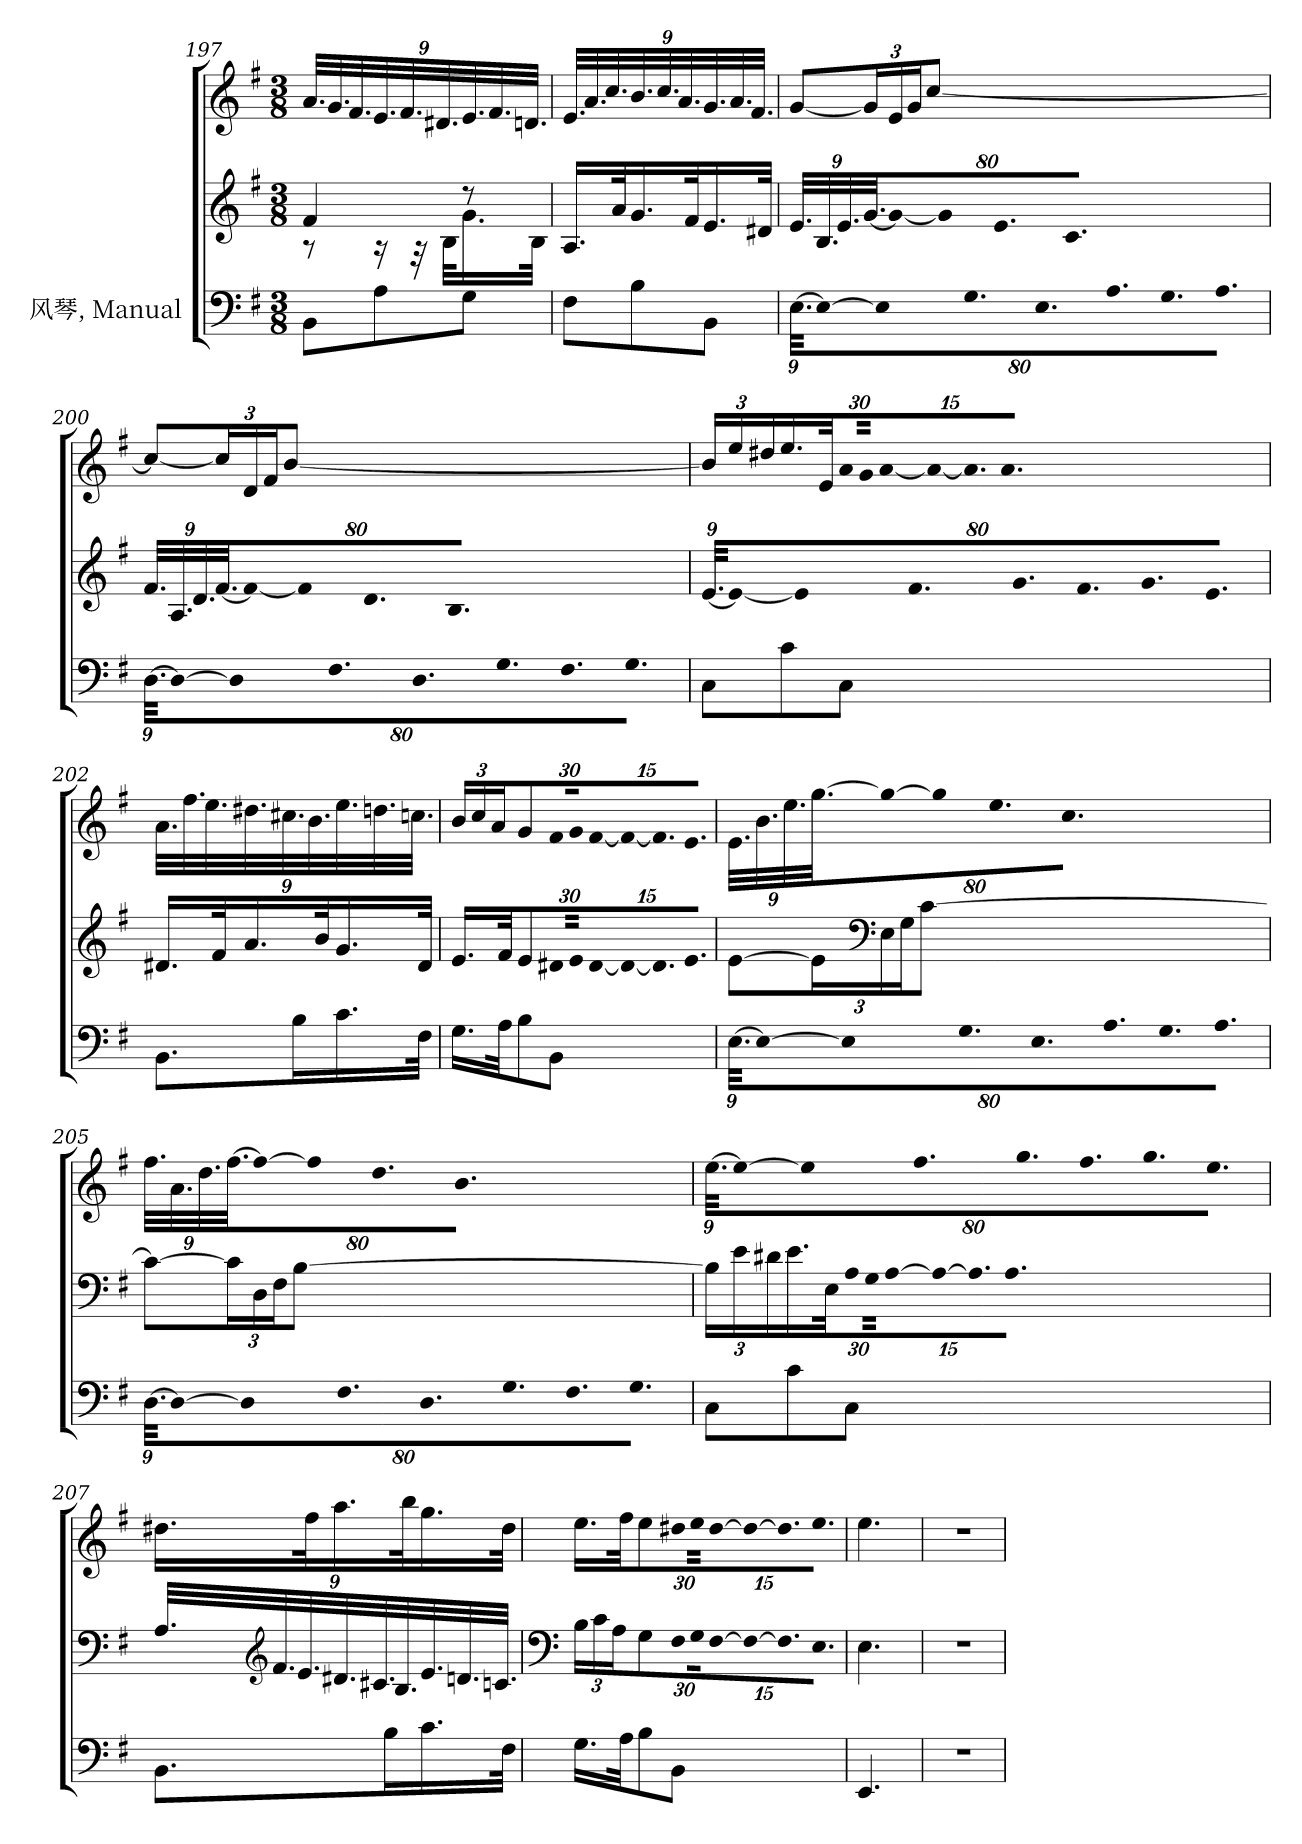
**kern	**kern	**kern
*part1	*part1	*part1
*staff3	*staff2	*staff1
*I"风琴, Manual	*	*
*clefF4	*clefG2	*clefG2
*k[f#]	*k[f#]	*k[f#]
*M3/8	*M3/8	*M3/8
=197	=197	=197
*	*^	*
*	*	*	*Xbrackettup
8BB\L	4f#/	8r	36.a/LLL
.	.	.	36.g/
.	.	.	36.f#/
8A\	.	16r	36.e/
.	.	.	36.f#/
.	.	32r	.
.	.	.	36.d#X/
.	.	32B\KLL	.
8G\J	8r	16.g\	36.e/
.	.	.	36.f#/
.	.	.	36.dn/JJJ
.	.	32B\JJk	.
*	*v	*v	*
=198	=198	=198
8F#\L	16.A/LL	36.e/LLL
.	.	36.a/
.	.	36.cc/
.	32a/K	.
8B\	16.g/	36.b/
.	.	36.cc/
.	.	36.a/
.	32f#/K	.
8BB\J	16.e/	36.g/
.	.	36.a/
.	.	36.f#/JJJ
.	32d#X/JJk	.
!!LO:LB:g=z
=199	=199	=199
*Xbrackettup	*Xbrackettup	*
[36.E\KKL	36.e/LLL	[8g/L
!LO:N:vis=8	!	!
640%71E\_	36.B/	.
.	36.e/	.
.	[36.g/JJ	24g/L]
!LO:N:vis=64	!	!
640%9E\KLL]	.	.
!	!LO:N:vis=8	!
36.G\	640%71g/_	24e/
36.E\	.	24g/J
36.A\	.	[8cc/J
!	!LO:N:vis=64	!
.	640%9g/KLL]	.
36.G\	36.e/	.
36.A\JJJ	36.c/JJJ	.
=200	=200	=200
[36.D\KKL	36.f#/LLL	8cc/L_
!LO:N:vis=8	!	!
640%71D\_	36.A/	.
.	36.d/	.
.	[36.f#/JJ	24cc/L]
!LO:N:vis=64	!	!
640%9D\KLL]	.	.
!	!LO:N:vis=8	!
36.F#\	640%71f#/_	24d/
36.D\	.	24f#/J
36.G\	.	[8b/J
!	!LO:N:vis=64	!
.	640%9f#/KLL]	.
36.F#\	36.d/	.
36.G\JJJ	36.B/JJJ	.
=201	=201	=201
8C\L	[36.e/KKL	24b/LL]
!	!LO:N:vis=8	!
.	640%71e/_	24ee/
.	.	24dd#X/
8c\	.	16.ee/
!	!LO:N:vis=64	!
.	640%9e/KLL]	.
.	36.f#/	.
.	36.g/	.
.	.	32e/L
!	!	!LO:N:vis=256%9
8C\J	36.f#/	960%17a/L
!	!	!LO:N:vis=256%9
.	.	960%17g/
.	.	1920ryy
!	!	!LO:N:vis=256%9
.	.	[960%17a/J
.	36.g/	.
!	!	!LO:N:vis=32
.	.	640%23a/_
.	36.e/JJJ	.
!	!	!LO:N:vis=256.
.	.	1920%17a/KL]
!	!	!LO:N:vis=32.
.	.	640%17a/JJJJ
!!LO:LB:g=z
=202	=202	=202
8.BB\L	16.d#X/LL	36.a\LLL
.	.	36.ff#\
.	.	36.ee\
.	32f#/K	.
.	16.a/	36.dd#X\
.	.	36.cc#X\
16B\L	.	.
.	.	36.b\
.	32b/K	.
16.c\	16.g/	36.ee\
.	.	36.ddn\
.	.	36.ccn\JJJ
32F#\JJk	32d#/JJk	.
=203	=203	=203
16.G\LL	16.e/LL	24b/LL
.	.	24cc/
.	.	24a/J
32A\JK	32f#/JK	.
8B\	8e/	8g/
!	!LO:N:vis=256%9	!LO:N:vis=256%9
8BB\J	960%17d#X/LLL	960%17f#/LLL
!	!LO:N:vis=256%9	!LO:N:vis=256%9
.	960%17e/	960%17g/
.	1920ryy	1920ryy
!	!LO:N:vis=256%9	!LO:N:vis=256%9
.	[960%17d#/J	[960%17f#/J
!	!LO:N:vis=32	!LO:N:vis=32
.	640%23d#/_	640%23f#/_
!	!LO:N:vis=256.	!LO:N:vis=256.
.	1920%17d#/KL]	1920%17f#/KL]
!	!LO:N:vis=32.	!LO:N:vis=32.
.	640%17e/JJJJ	640%17e/JJJJ
=204	=204	=204
*	*	*MM50
[36.E\KKL	[8e\L	36.e\LLL
!LO:N:vis=8	!	!
640%71E\_	.	36.b\
.	.	36.ee\
.	24e\L]	[36.gg\JJ
!LO:N:vis=64	!	!
640%9E\KLL]	.	.
*	*clefF4	*
!	!	!LO:N:vis=8
36.G\	24E\	640%71gg\_
36.E\	24G\J	.
36.A\	[8c\J	.
!	!	!LO:N:vis=64
.	.	640%9gg\KLL]
36.G\	.	36.ee\
36.A\JJJ	.	36.cc\JJJ
!!LO:LB:g=z
=205	=205	=205
[36.D\KKL	8c\L_	36.ff#\LLL
!LO:N:vis=8	!	!
640%71D\_	.	36.a\
.	.	36.dd\
.	24c\L]	[36.ff#\JJ
!LO:N:vis=64	!	!
640%9D\KLL]	.	.
!	!	!LO:N:vis=8
36.F#\	24D\	640%71ff#\_
36.D\	24F#\J	.
36.G\	[8B\J	.
!	!	!LO:N:vis=64
.	.	640%9ff#\KLL]
36.F#\	.	36.dd\
36.G\JJJ	.	36.b\JJJ
=206	=206	=206
8C\L	24B\LL]	[36.ee\KKL
!	!	!LO:N:vis=8
.	24e\	640%71ee\_
.	24d#X\	.
8c\	16.e\	.
!	!	!LO:N:vis=64
.	.	640%9ee\KLL]
.	.	36.ff#\
.	.	36.gg\
.	32E\L	.
!	!LO:N:vis=256%9	!
8C\J	960%17A\L	36.ff#\
!	!LO:N:vis=256%9	!
.	960%17G\	.
.	1920ryy	.
!	!LO:N:vis=256%9	!
.	[960%17A\J	.
.	.	36.gg\
!	!LO:N:vis=32	!
.	640%23A\_	.
.	.	36.ee\JJJ
!	!LO:N:vis=256.	!
.	1920%17A\KL]	.
!	!LO:N:vis=32.	!
.	640%17A\JJJJ	.
!!LO:PB:g=z
=207	=207	=207
8.BB\L	36.A/LLL	16.dd#X\LL
*	*clefG2	*
.	36.f#/	.
.	36.e/	.
.	.	32ff#\K
.	36.d#X/	16.aa\
.	36.c#X/	.
16B\L	.	.
.	36.B/	.
.	.	32bb\K
16.c\	36.e/	16.gg\
.	36.dn/	.
.	36.cn/JJJ	.
32F#\JJk	.	32dd#\JJk
=208	=208	=208
*	*clefF4	*
*	*	*MM45
16.G\LL	24B\LL	16.ee\LL
.	24c\	.
.	24A\J	.
32A\JK	.	32ff#\JK
8B\	8G\	8ee\
!	!LO:N:vis=256%9	!LO:N:vis=256%9
8BB\J	960%17F#\LLL	960%17dd#X\LLL
!	!LO:N:vis=256%9	!LO:N:vis=256%9
.	960%17G\	960%17ee\
.	1920ryy	1920ryy
!	!LO:N:vis=256%9	!LO:N:vis=256%9
.	[960%17F#\J	[960%17dd#\J
!	!LO:N:vis=32	!LO:N:vis=32
.	640%23F#\_	640%23dd#\_
!	!LO:N:vis=256.	!LO:N:vis=256.
.	1920%17F#\KL]	1920%17dd#\KL]
!	!LO:N:vis=32.	!LO:N:vis=32.
.	640%17E\JJJJ	640%17ee\JJJJ
=209	=209	=209
*	*	*MM30
4.EE/	4.E\	4.ee\
=210	=210	=210
4.r	4.r	4.r
=	=	=
*-	*-	*-
